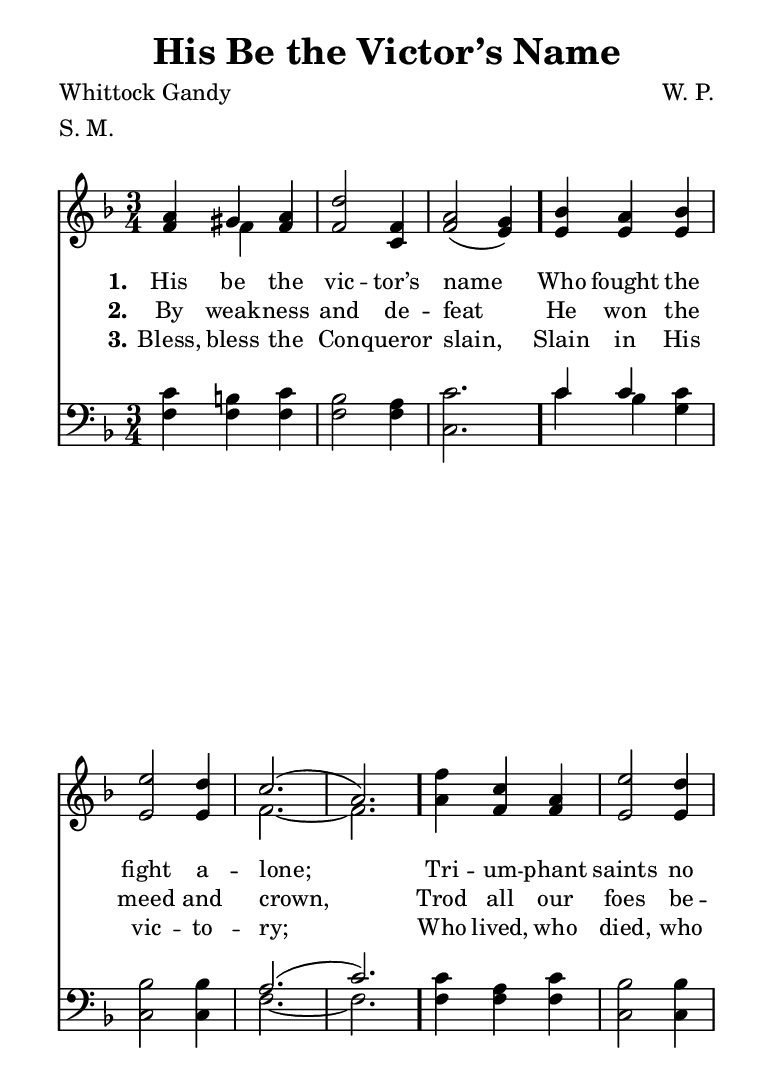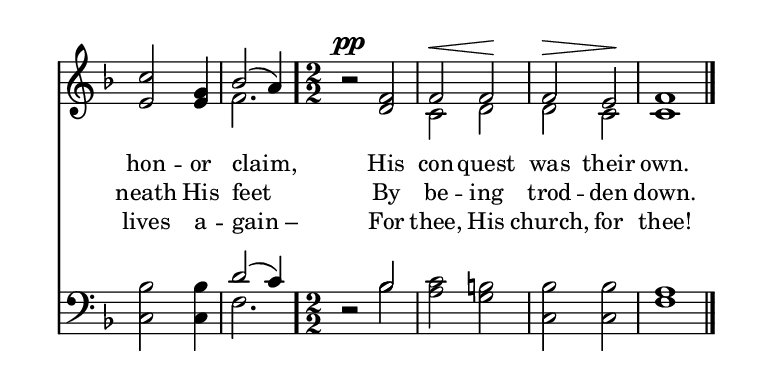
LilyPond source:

\include "common/global.ily"
\paper {
  \include "common/paper.ily"
  ragged-last-bottom = ##t
  system-system-spacing.padding = 11
}

\header{
  hymnnumber = "219"
  title = "His Be the Victor’s Name"
  tunename = "Victor"
  meter = "S. M."
  poet = "Whittock Gandy" % Samuel *Whitelock* Gandy ?
  composer = "W. P."
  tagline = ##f
}

global = {
  \include "common/overrides.ily"
  \override Staff.TimeSignature.style = #'numbered
  \time 3/4
  \override Score.MetronomeMark.transparent = ##t % hide all fermata changes too
  \tempo 4=120
  \key f \major
  \autoBeamOff
}

notesSoprano = {
\global
\relative c'' {

  a4 gis a | d2 f,4 | a2( g4) |
  bes4 a bes | e2 d4 | c2.( | a ) |
  f'4 c a | e'2 d4 | c2 g4 | bes2( a4) | \bar "."
  \time 2/2
  r2^\pp f2 | f^\< f\! | f^\> e\! | f1

  \bar "|."

}
}

notesAlto = {
\global
\relative e' {

  f4 f f | f2 c4 | f2( e4) |
  e4 e e | e2 e4 | f2. ~ | f |
  a4 f f | e2 e4 | e2 e4 | f2. |
  r2 d2 | c d | d c | c1 |

}
}

notesTenor = {
\global
\relative a {

  c4 b c | bes2 a4 | c2. |
  c4 c c | bes2 bes4 | a2.( | c ) |
  c4 a c | bes2 bes4 | bes2 bes4 | d2( c4) |
  r2 bes2 | c b | bes bes | a1 |

}
}

notesBass = {
\global
\relative f {

  f4 f f | f2 f4 | c2. |
  c'4 bes g | c,2 c4 | f2. ~ | f |
  f4 f f | c2 c4 c2 c4 | f2. |
  r2 bes2 | a g | c, c | f1 |

}
}

wordsA = \lyricmode {
\set stanza = "1."

His be the vic -- tor’s name \bar "."
Who fought the fight a -- lone; \bar "."
Tri -- um -- phant saints no hon -- or claim, % \bar "."
His con -- quest was their own. \bar "."

}

wordsB = \lyricmode {
\set stanza = "2."

By weak -- ness and de -- feat
He won the meed and crown,
Trod all our foes be -- neath His feet
By be -- ing trod -- den down.

}

wordsC = \lyricmode {
\set stanza = "3."

Bless, bless the Con -- queror slain,
Slain in His vic -- to -- ry;
Who lived, who died, who lives a -- gain_–
For thee, His church, for thee!

}

\score {
  \context ChoirStaff <<
    \context Staff = upper <<
      \set Staff.autoBeaming = ##f
      \set ChoirStaff.systemStartDelimiter = #'SystemStartBar
      \set ChoirStaff.printPartCombineTexts = ##f
      \partcombine #'(2 . 11) \notesSoprano \notesAlto
      \context NullVoice = sopranos { \voiceOne << \notesSoprano >> }
      \context Lyrics = one   \lyricsto sopranos \wordsA
      \context Lyrics = two   \lyricsto sopranos \wordsB
      \context Lyrics = three \lyricsto sopranos \wordsC
    >>
    \context Staff = men <<
      \set Staff.autoBeaming = ##f
      \clef bass
      \set ChoirStaff.printPartCombineTexts = ##f
      \partcombine #'(2 . 11) \notesTenor \notesBass
    >>
  >>
  \layout {
    \include "common/layout.ily"
  }
  \midi{
    \include "common/midi.ily"
  }
}

\version "2.19.49"  % necessary for upgrading to future LilyPond versions.

% vi:set et ts=2 sw=2 ai nocindent syntax=lilypond:
